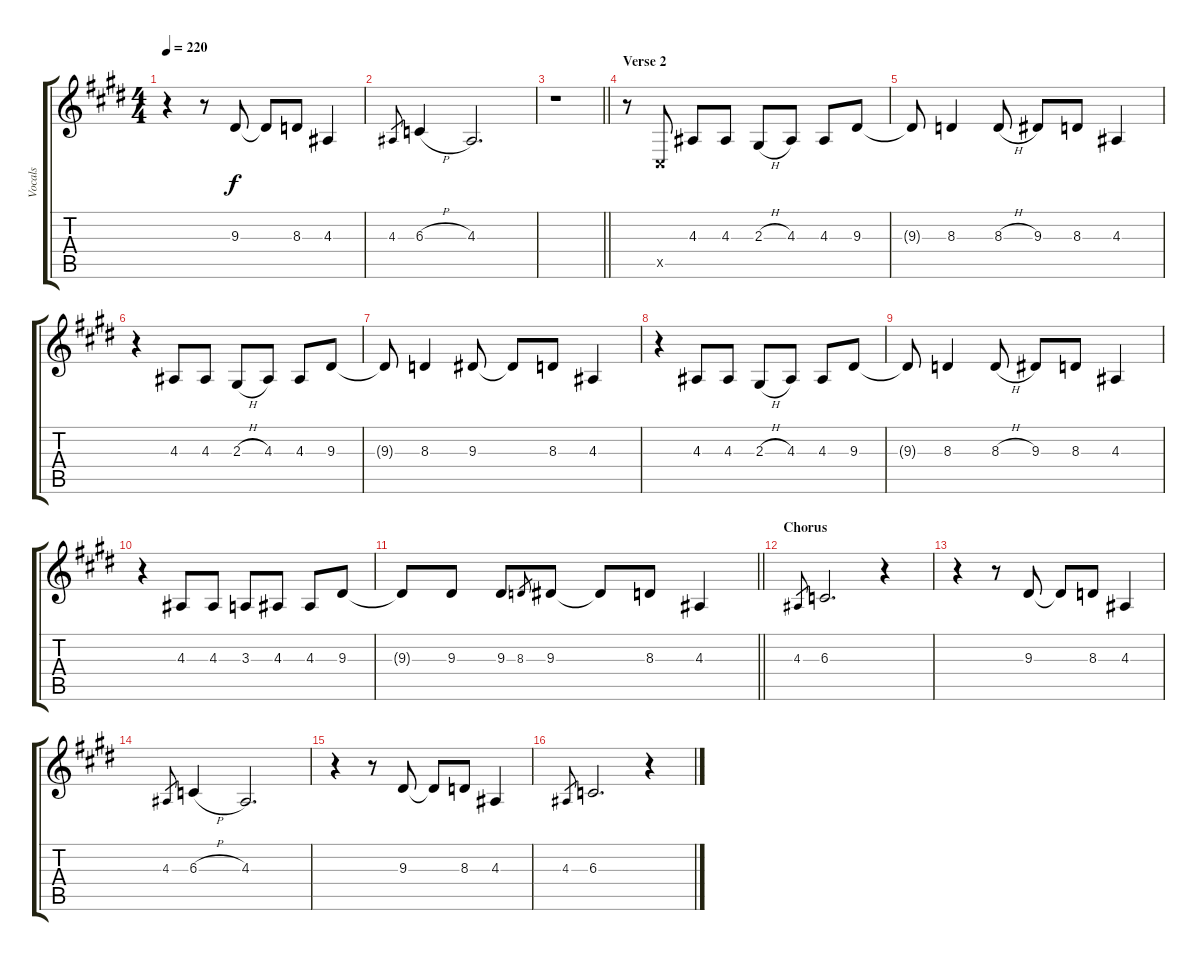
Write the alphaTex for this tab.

\track ("Vocals" "Vocals") {instrument trumpet}
\staff {score tabs}
\tuning (Eb4 Bb3 Gb3 Db3 Ab2 Eb2) {hide}
\ts (4 4)
\tempo 220
\clef g2
\ks e
r.4{dy f} r.8 9.3.8 9.3{t}.8 8.3.8 4.3.4 |
4.3.8{gr} 6.3{h}.4 4.3.2{d} |
\barLineRight lightlight
r.1 |
\section ("" "Verse 2")
r.8 5.5{x}.8 4.3.8 4.3.8 2.3{h}.8 4.3.8 4.3.8 9.3.8 |
9.3{t}.8 8.3.4 8.3{h}.8 9.3.8 8.3.8 4.3.4 |
r.4 4.3.8 4.3.8 2.3{h}.8 4.3.8 4.3.8 9.3.8 |
9.3{t}.8 8.3.4 9.3.8 9.3{t}.8 8.3.8 4.3.4 |
r.4 4.3.8 4.3.8 2.3{h}.8 4.3.8 4.3.8 9.3.8 |
9.3{t}.8 8.3.4 8.3{h}.8 9.3.8 8.3.8 4.3.4 |
r.4 4.3.8 4.3.8 3.3.8 4.3.8 4.3.8 9.3.8 |
\barLineRight lightlight
9.3{t}.8 9.3.8 9.3.8 8.3.8{gr} 9.3.8 9.3{t}.8 8.3.8 4.3.4 |
\section ("" "Chorus")
4.3.8{gr} 6.3.2{d} r.4 |
r.4 r.8 9.3.8 9.3{t}.8 8.3.8 4.3.4 |
4.3.8{gr} 6.3{h}.4 4.3.2{d} |
r.4 r.8 9.3.8 9.3{t}.8 8.3.8 4.3.4 |
4.3.8{gr} 6.3.2{d} r.4
